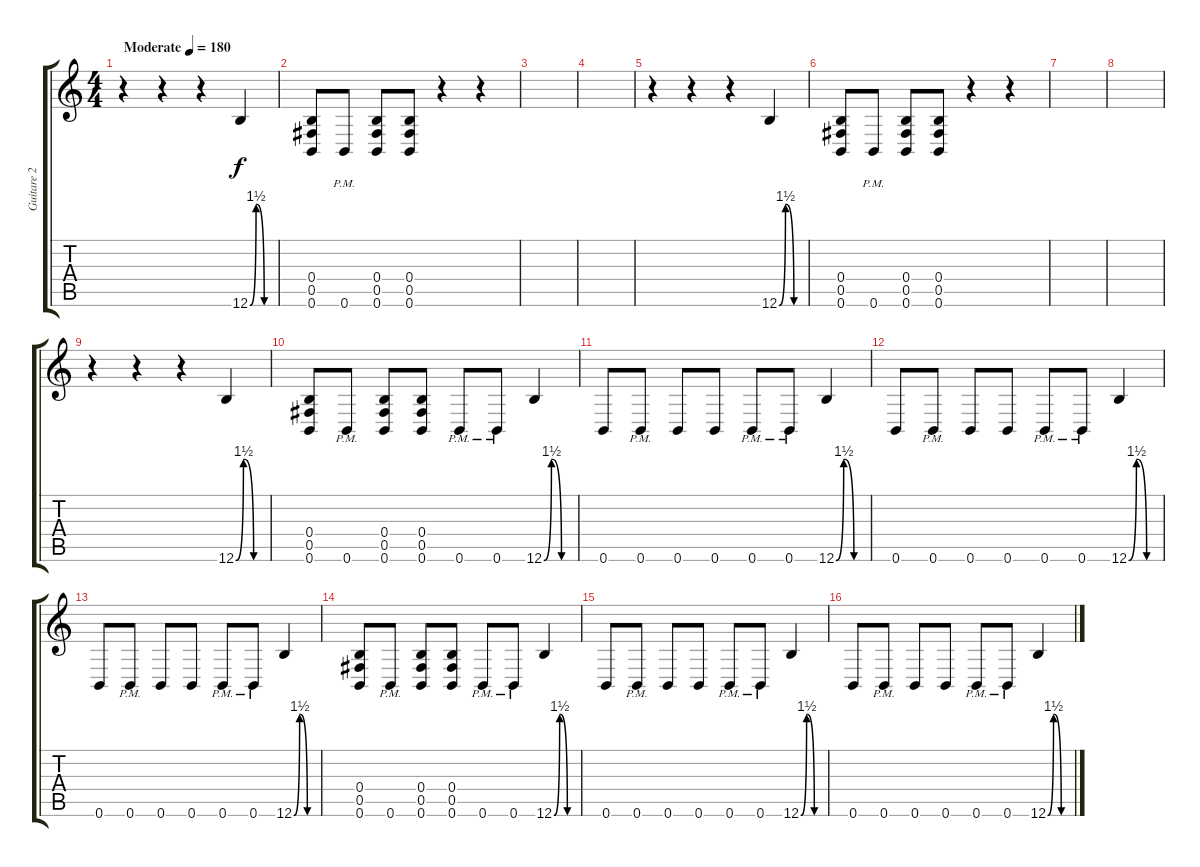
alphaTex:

\track ("Guitare 2" "Guitare 2") {instrument distortionguitar}
\staff {score tabs}
\tuning (Db4 Ab3 E3 B2 Gb2 B1) {hide}
\ts (4 4)
\tempo (180 "Moderate")
\clef g2
\ks c
r.4{dy f instrument distortionguitar} r.4 r.4 12.6{be (custom 0 0 15 6 35 0 60 0)}.4 |
(0.4 0.5 0.6).8 0.6{pm}.8 (0.4 0.5 0.6).8 (0.4 0.5 0.6).8 r.4 r.4 |
|
|
r.4 r.4 r.4 12.6{be (custom 0 0 15 6 35 0 60 0)}.4 |
(0.4 0.5 0.6).8 0.6{pm}.8 (0.4 0.5 0.6).8 (0.4 0.5 0.6).8 r.4 r.4 |
|
|
r.4 r.4 r.4 12.6{be (custom 0 0 15 6 35 0 60 0)}.4 |
(0.4 0.5 0.6).8 0.6{pm}.8 (0.4 0.5 0.6).8 (0.4 0.5 0.6).8 0.6{pm}.8 0.6{pm}.8 12.6{be (custom 0 0 15 6 35 0 60 0)}.4 |
0.6.8 0.6{pm}.8 0.6.8 0.6.8 0.6{pm}.8 0.6{pm}.8 12.6{be (custom 0 0 15 6 35 0 60 0)}.4 |
0.6.8 0.6{pm}.8 0.6.8 0.6.8 0.6{pm}.8 0.6{pm}.8 12.6{be (custom 0 0 15 6 35 0 60 0)}.4 |
0.6.8 0.6{pm}.8 0.6.8 0.6.8 0.6{pm}.8 0.6{pm}.8 12.6{be (custom 0 0 15 6 35 0 60 0)}.4 |
(0.4 0.5 0.6).8 0.6{pm}.8 (0.4 0.5 0.6).8 (0.4 0.5 0.6).8 0.6{pm}.8 0.6{pm}.8 12.6{be (custom 0 0 15 6 35 0 60 0)}.4 |
0.6.8 0.6{pm}.8 0.6.8 0.6.8 0.6{pm}.8 0.6{pm}.8 12.6{be (custom 0 0 15 6 35 0 60 0)}.4 |
0.6.8 0.6{pm}.8 0.6.8 0.6.8 0.6{pm}.8 0.6{pm}.8 12.6{be (custom 0 0 15 6 35 0 60 0)}.4
